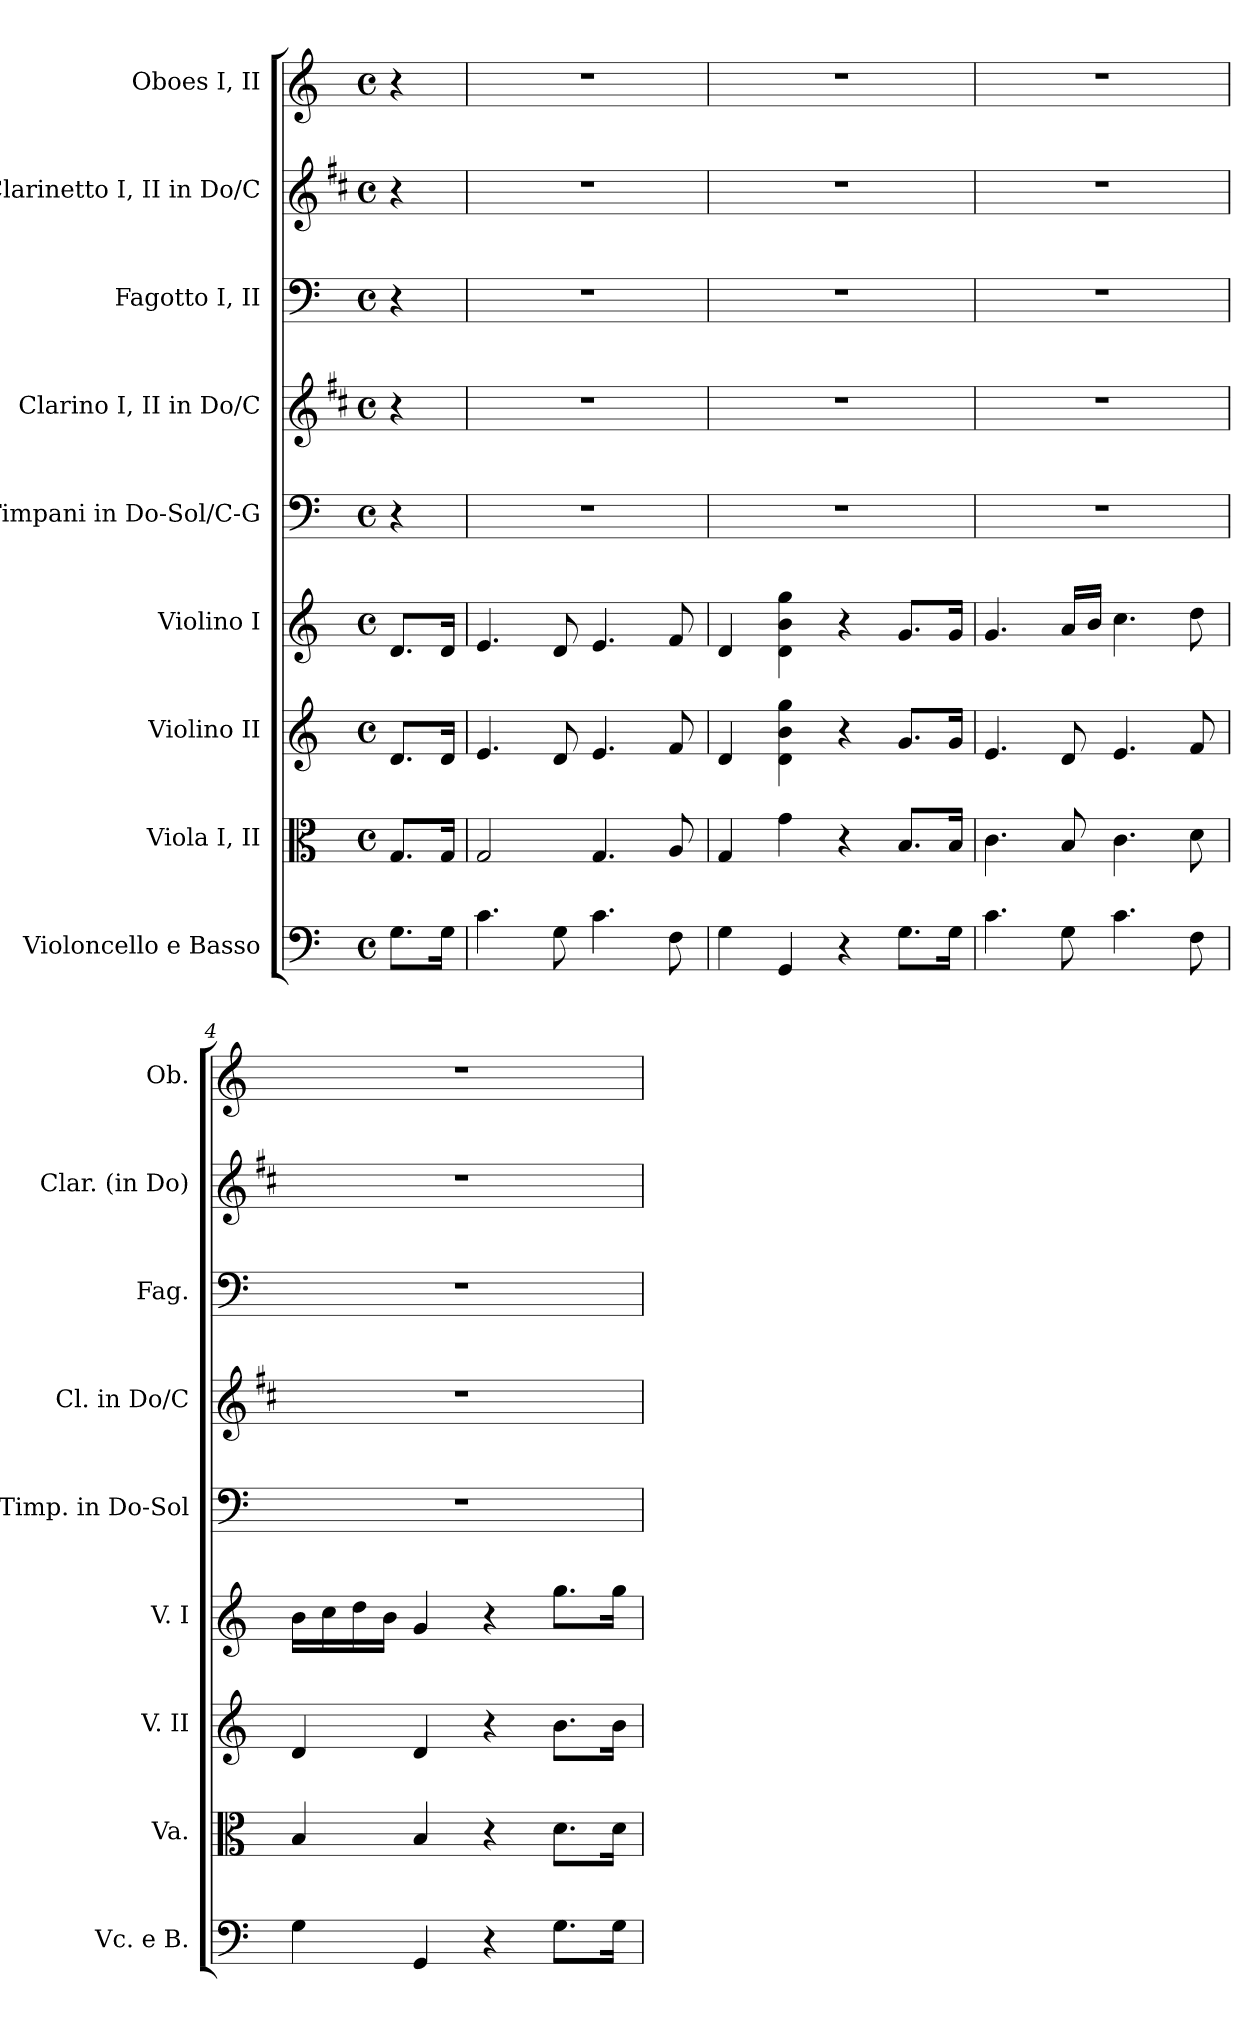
**kern	**kern	**kern	**kern	**kern	**kern	**kern	**kern	**kern
*part9	*part8	*part7	*part6	*part5	*part4	*part3	*part2	*part1
*staff9	*staff8	*staff7	*staff6	*staff5	*staff4	*staff3	*staff2	*staff1
*I"Violoncello e Basso	*I"Viola I, II	*I"Violino II	*I"Violino I	*I"Timpani in Do-Sol/C-G	*I"Clarino I, II in Do/C	*I"Fagotto I, II	*I"Clarinetto I, II in Do/C	*I"Oboes I, II
*I'Vc. e B.	*I'Va.	*I'V. II	*I'V. I	*I'Timp. in Do-Sol	*I'Cl. in Do/C	*I'Fag.	*I'Clar. (in Do)	*I'Ob.
*clefF4	*clefC3	*clefG2	*clefG2	*clefF4	*clefG2	*clefF4	*clefG2	*clefG2
*	*	*	*	*	*ITrd1c2	*	*ITrd1c2	*
*k[]	*k[]	*k[]	*k[]	*k[]	*k[]	*k[]	*k[]	*k[]
*M4/4	*M4/4	*M4/4	*M4/4	*M4/4	*M4/4	*M4/4	*M4/4	*M4/4
*met(c)	*met(c)	*met(c)	*met(c)	*met(c)	*met(c)	*met(c)	*met(c)	*met(c)
=	=	=	=	=	=	=	=	=
8.Gi\L	8.Gi/L	8.di/L	8.di/L	4r	4r	4r	4r	4r
16Gi\Jk	16Gi/Jk	16di/Jk	16di/Jk	.	.	.	.	.
=1	=1	=1	=1	=1	=1	=1	=1	=1
4.ci\	2Gi/	4.ei/	4.ei/	1r	1r	1r	1r	1r
8Gi\	.	8di/	8di/	.	.	.	.	.
4.ci\	4.Gi/	4.ei/	4.ei/	.	.	.	.	.
8Fi\	8Ai/	8fi/	8fi/	.	.	.	.	.
=2	=2	=2	=2	=2	=2	=2	=2	=2
4Gi\	4Gi/	4di/	4di/	1r	1r	1r	1r	1r
4GGi/	4gi\	4di\ 4bi\ 4ggi\	4di\ 4bi\ 4ggi\	.	.	.	.	.
4r	4r	4r	4r	.	.	.	.	.
8.Gi\L	8.Bi/L	8.gi/L	8.gi/L	.	.	.	.	.
16Gi\Jk	16Bi/Jk	16gi/Jk	16gi/Jk	.	.	.	.	.
=3	=3	=3	=3	=3	=3	=3	=3	=3
4.ci\	4.ci\	4.ei/	4.gi/	1r	1r	1r	1r	1r
8Gi\	8Bi/	8di/	16a/LL	.	.	.	.	.
.	.	.	16bi/JJ	.	.	.	.	.
4.ci\	4.ci\	4.ei/	4.cci\	.	.	.	.	.
8Fi\	8di\	8fi/	8ddi\	.	.	.	.	.
=4	=4	=4	=4	=4	=4	=4	=4	=4
4Gi\	4Bi/	4di/	16bi\LL	1r	1r	1r	1r	1r
.	.	.	16cc\	.	.	.	.	.
.	.	.	16ddi\	.	.	.	.	.
.	.	.	16bi\JJ	.	.	.	.	.
4GGi/	4Bi/	4di/	4gi/	.	.	.	.	.
4r	4r	4r	4r	.	.	.	.	.
8.Gi\L	8.di\L	8.bi\L	8.ggi\L	.	.	.	.	.
16Gi\Jk	16di\Jk	16bi\Jk	16ggi\Jk	.	.	.	.	.
=	=	=	=	=	=	=	=	=
*-	*-	*-	*-	*-	*-	*-	*-	*-
